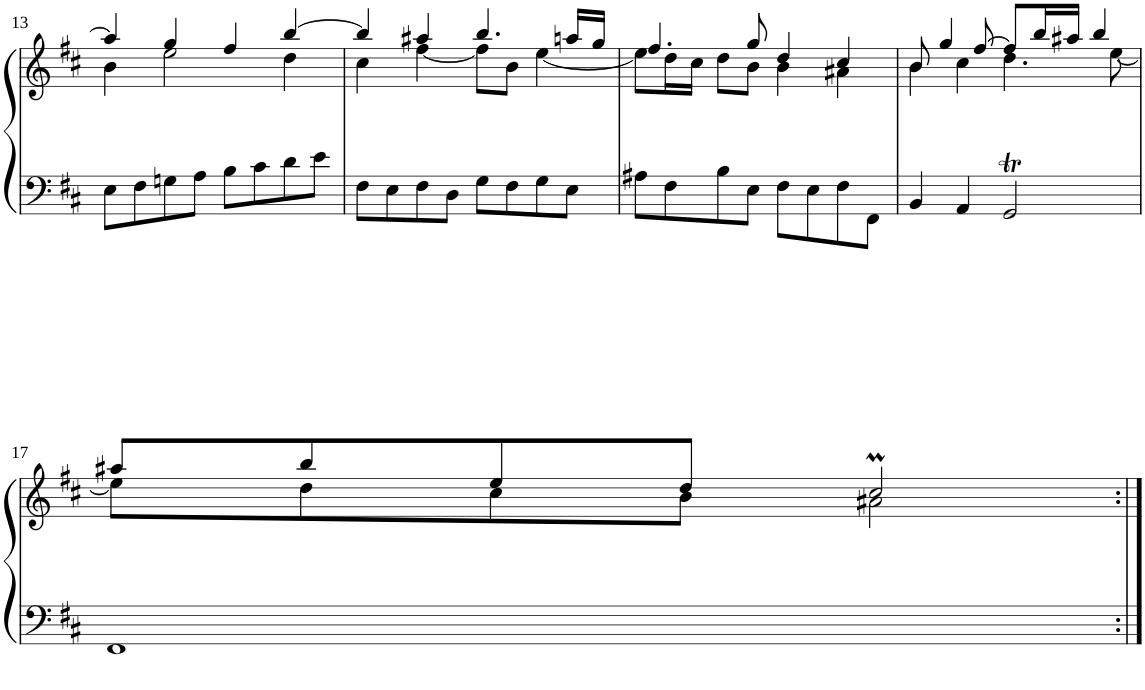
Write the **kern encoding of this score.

**kern	**kern
*part1	*part1
*staff2	*staff1
*I"Piano	*
*I'Pno	*
!!LO:PB:g=z
*clefF4	*clefG2
*k[f#c#]	*k[f#c#]
*M4/4	*M4/4
*met(c)	*met(c)
=13	=13
*	*^
8E\L	4aa/]	4b\
8F#\	.	.
8Gn\	4gg/	2ee\
8A\J	.	.
8B\L	4ff#/	.
8c#\	.	.
8d\	[4bb/	4dd\
8e\J	.	.
=14	=14	=14
8F#\L	4bb/]	4cc#\
8E\	.	.
8F#\	4aa#X/	[4ff#\
8D\J	.	.
8G\L	4.bb/	8ff#\L]
8F#\	.	8b\J
8G\	.	[4ee\
8E\J	16aan/LL	.
.	16gg/JJ	.
=15	=15	=15
8A#X\L	4.ff#/	8ee\L]
8F#\	.	16dd\L
.	.	16cc#\JJ
8B\	.	8dd\L
8E\J	8gg/	8b\J
8F#\L	4dd/	4b\
8E\	.	.
8F#\	4cc#/	4a#X\
8FF#\J	.	.
=16	=16	=16
4BB/	8b/	4b\
.	4gg/	.
4AA/	.	4cc#\
.	[8ff#/	.
2GGT/	8ff#/L]	4.dd\
.	16bb/L	.
.	16aa#X/JJ	.
.	4bb/	.
.	.	[8ee\
!!LO:LB:g=z	!!
=17	=17	=17
1FF#	8aa#X/L	8ee\L]
.	8bb/	8dd\
.	8ee/	8cc#\
.	8dd/J	8b\J
.	2cc#m/	2a#X\
*	*v	*v
=:|!	=:|!
*-	*-
